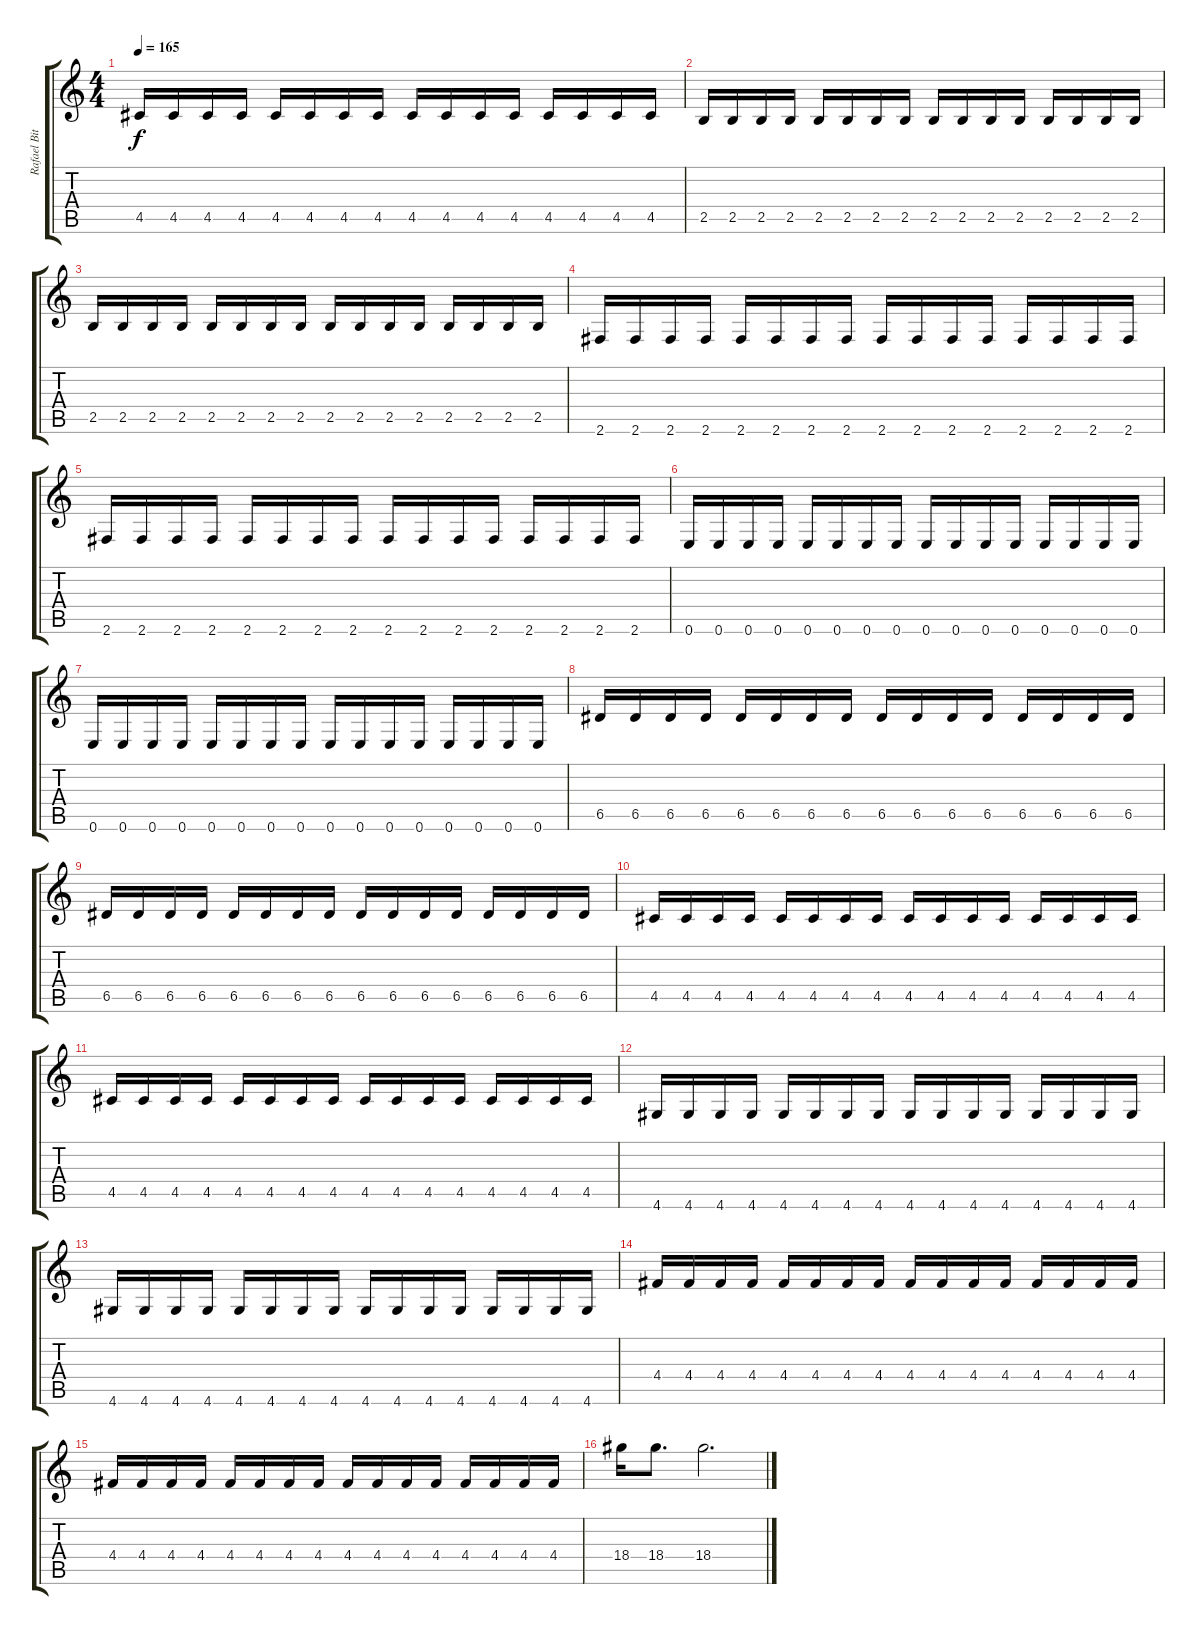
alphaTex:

\track ("Rafael Bittencourt" "Rafael Bit") {instrument distortionguitar}
\staff {score tabs}
\tuning (E4 B3 G3 D3 A2 E2) {hide}
\ts (4 4)
\tempo 165
\clef g2
\ks c
4.5.16{dy f} 4.5.16 4.5.16 4.5.16 4.5.16 4.5.16 4.5.16 4.5.16 4.5.16 4.5.16 4.5.16 4.5.16 4.5.16 4.5.16 4.5.16 4.5.16 |
2.5.16 2.5.16 2.5.16 2.5.16 2.5.16 2.5.16 2.5.16 2.5.16 2.5.16 2.5.16 2.5.16 2.5.16 2.5.16 2.5.16 2.5.16 2.5.16 |
2.5.16 2.5.16 2.5.16 2.5.16 2.5.16 2.5.16 2.5.16 2.5.16 2.5.16 2.5.16 2.5.16 2.5.16 2.5.16 2.5.16 2.5.16 2.5.16 |
2.6.16 2.6.16 2.6.16 2.6.16 2.6.16 2.6.16 2.6.16 2.6.16 2.6.16 2.6.16 2.6.16 2.6.16 2.6.16 2.6.16 2.6.16 2.6.16 |
2.6.16 2.6.16 2.6.16 2.6.16 2.6.16 2.6.16 2.6.16 2.6.16 2.6.16 2.6.16 2.6.16 2.6.16 2.6.16 2.6.16 2.6.16 2.6.16 |
0.6.16 0.6.16 0.6.16 0.6.16 0.6.16 0.6.16 0.6.16 0.6.16 0.6.16 0.6.16 0.6.16 0.6.16 0.6.16 0.6.16 0.6.16 0.6.16 |
0.6.16 0.6.16 0.6.16 0.6.16 0.6.16 0.6.16 0.6.16 0.6.16 0.6.16 0.6.16 0.6.16 0.6.16 0.6.16 0.6.16 0.6.16 0.6.16 |
6.5.16 6.5.16 6.5.16 6.5.16 6.5.16 6.5.16 6.5.16 6.5.16 6.5.16 6.5.16 6.5.16 6.5.16 6.5.16 6.5.16 6.5.16 6.5.16 |
6.5.16 6.5.16 6.5.16 6.5.16 6.5.16 6.5.16 6.5.16 6.5.16 6.5.16 6.5.16 6.5.16 6.5.16 6.5.16 6.5.16 6.5.16 6.5.16 |
4.5.16 4.5.16 4.5.16 4.5.16 4.5.16 4.5.16 4.5.16 4.5.16 4.5.16 4.5.16 4.5.16 4.5.16 4.5.16 4.5.16 4.5.16 4.5.16 |
4.5.16 4.5.16 4.5.16 4.5.16 4.5.16 4.5.16 4.5.16 4.5.16 4.5.16 4.5.16 4.5.16 4.5.16 4.5.16 4.5.16 4.5.16 4.5.16 |
4.6.16 4.6.16 4.6.16 4.6.16 4.6.16 4.6.16 4.6.16 4.6.16 4.6.16 4.6.16 4.6.16 4.6.16 4.6.16 4.6.16 4.6.16 4.6.16 |
4.6.16 4.6.16 4.6.16 4.6.16 4.6.16 4.6.16 4.6.16 4.6.16 4.6.16 4.6.16 4.6.16 4.6.16 4.6.16 4.6.16 4.6.16 4.6.16 |
4.4.16 4.4.16 4.4.16 4.4.16 4.4.16 4.4.16 4.4.16 4.4.16 4.4.16 4.4.16 4.4.16 4.4.16 4.4.16 4.4.16 4.4.16 4.4.16 |
4.4.16 4.4.16 4.4.16 4.4.16 4.4.16 4.4.16 4.4.16 4.4.16 4.4.16 4.4.16 4.4.16 4.4.16 4.4.16 4.4.16 4.4.16 4.4.16 |
18.4.16{volume 16} 18.4.8{d} 18.4.2{d}
